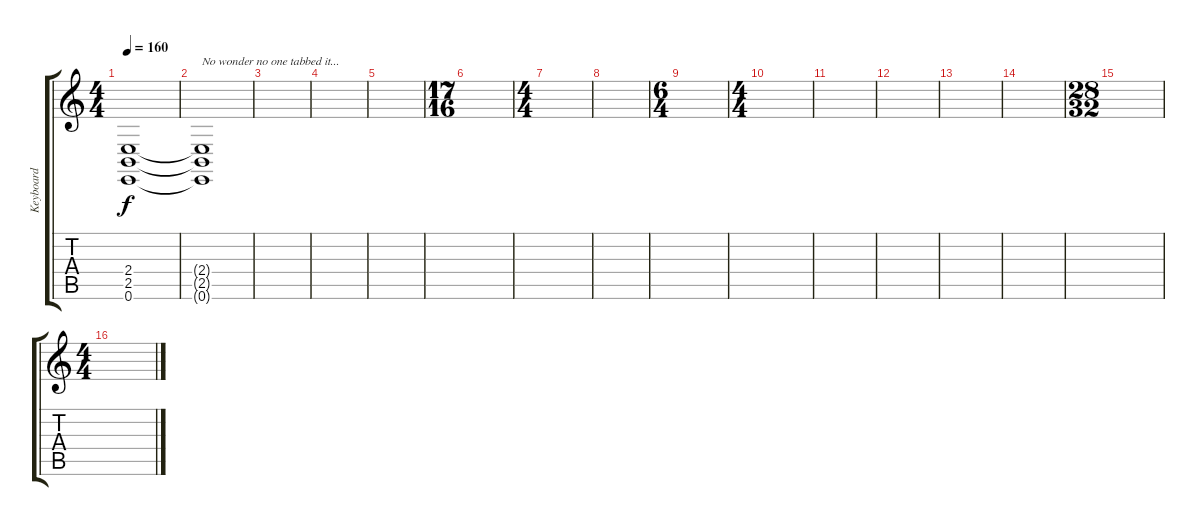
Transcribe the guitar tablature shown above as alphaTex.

\track ("Keyboard" "Keyboard") {instrument lead6voice}
\staff {score tabs}
\tuning (E4 B3 G3 D3 A2 E2) {hide}
\ts (4 4)
\tempo 160
\clef g2
\ks c
(2.4{t} 2.5{t} 0.6{t}).1{dy f} |
(2.4{t} 2.5{t} 0.6{t}).1{txt "No wonder no one tabbed it..."} |
|
|
|
\ts (17 16)
|
\ts (4 4)
|
|
\ts (6 4)
|
\ts (4 4)
|
|
|
|
|
\ts (28 32)
|
\ts (4 4)
